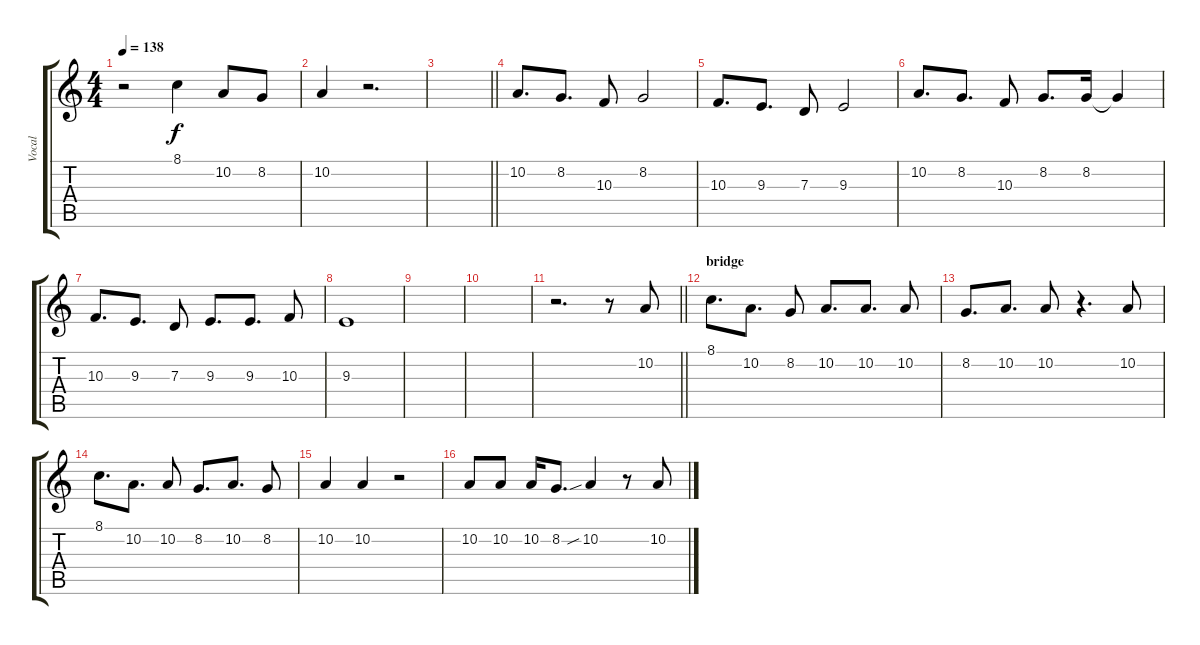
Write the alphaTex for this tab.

\track ("Vocal" "Vocal") {instrument drawbarorgan}
\staff {score tabs}
\tuning (E4 B3 G3 D3 A2 E2) {hide}
\ts (4 4)
\tempo 138
\clef g2
\ks c
r.2{dy f} 8.1.4 10.2.8 8.2.8 |
10.2.4 r.2{d} |
\barLineRight lightlight
|
10.2.8{d} 8.2.8{d} 10.3.8 8.2.2 |
10.3.8{d} 9.3.8{d} 7.3.8 9.3.2 |
10.2.8{d} 8.2.8{d} 10.3.8 8.2.8{d} 8.2.16 8.2{t}.4 |
10.3.8{d} 9.3.8{d} 7.3.8 9.3.8{d} 9.3.8{d} 10.3.8 |
9.3.1 |
|
|
\barLineRight lightlight
r.2{d} r.8 10.2.8 |
\section ("" "bridge")
8.1.8{d} 10.2.8{d} 8.2.8 10.2.8{d} 10.2.8{d} 10.2.8 |
8.2.8{d} 10.2.8{d} 10.2.8 r.4{d} 10.2.8 |
8.1.8{d} 10.2.8{d} 10.2.8 8.2.8{d} 10.2.8{d} 8.2.8 |
10.2.4 10.2.4 r.2 |
10.2.8 10.2.8 10.2.16 8.2.8{d} 10.2{sib}.4 r.8 10.2.8
